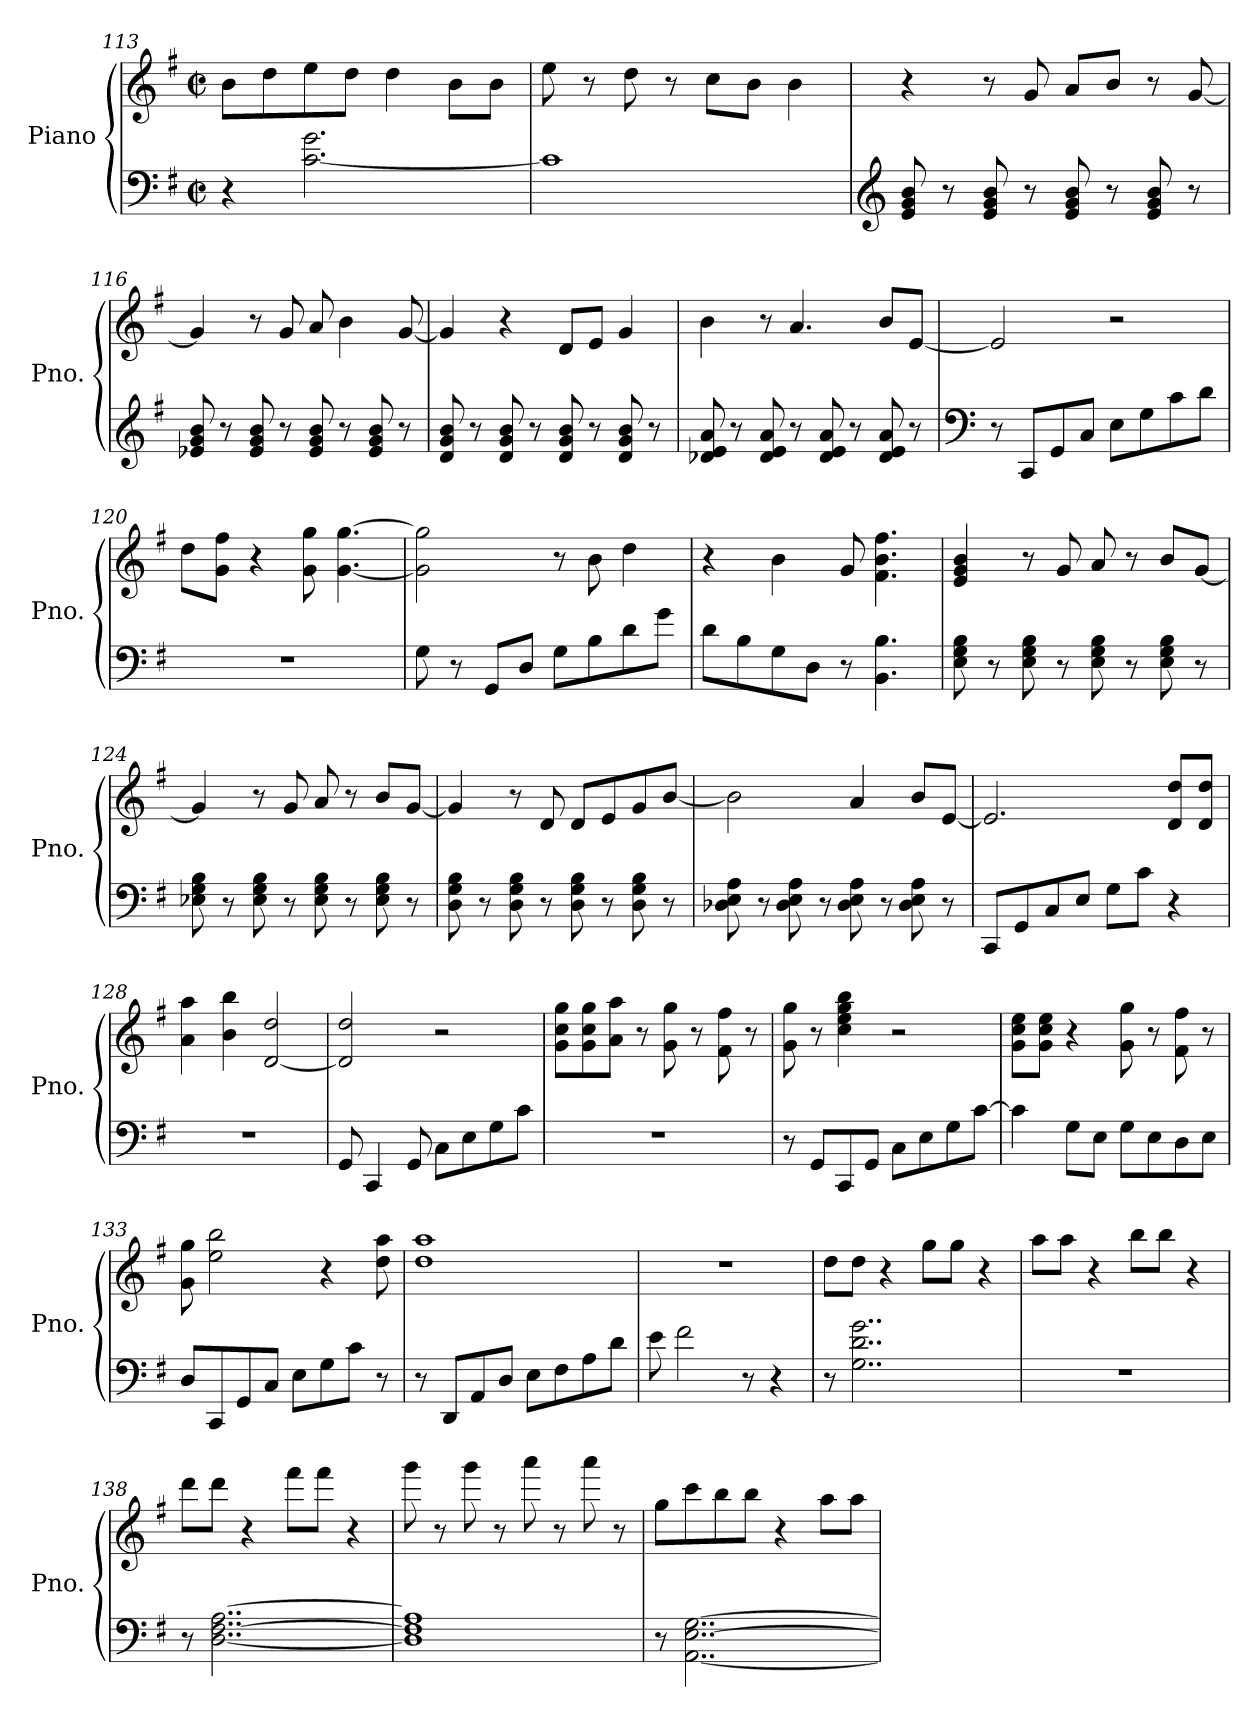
**kern	**kern
*part1	*part1
*staff2	*staff1
*I"Piano	*
*I'Pno.	*
*clefF4	*clefG2
*k[f#]	*k[f#]
*M2/2	*M2/2
*met(c|)	*met(c|)
=113	=113
4r	8b\L
.	8dd\
[2.c\ 2.g\	8ee\
.	8dd\J
.	4dd\
.	8b\L
.	8b\J
=114	=114
1c]	8ee\
.	8r
.	8dd\
.	8r
.	8cc\L
.	8b\J
.	4b\
!!LO:LB:g=z
=115	=115
*clefG2	*
8e/ 8g/ 8b/	4r
8r	.
8e/ 8g/ 8b/	8r
8r	8g/
8e/ 8g/ 8b/	8a/L
8r	8b/J
8e/ 8g/ 8b/	8r
8r	[8g/
=116	=116
8e-X/ 8g/ 8b/	4g/]
8r	.
8e-/ 8g/ 8b/	8r
8r	8g/
8e-/ 8g/ 8b/	8a/
8r	4b\
8e-/ 8g/ 8b/	.
8r	[8g/
=117	=117
8d/ 8g/ 8b/	4g/]
8r	.
8d/ 8g/ 8b/	4r
8r	.
8d/ 8g/ 8b/	8d/L
8r	8e/J
8d/ 8g/ 8b/	4g/
8r	.
=118	=118
8d-X/ 8e/ 8a/	4b\
8r	.
8d-/ 8e/ 8a/	8r
8r	4.a/
8d-/ 8e/ 8a/	.
8r	.
8d-/ 8e/ 8a/	8b/L
8r	[8e/J
!!LO:LB:g=z
=119	=119
*clefF4	*
8r	2e/]
8CC/L	.
8GG/	.
8C/J	.
8E\L	2r
8G\	.
8c\	.
8d\J	.
=120	=120
1r	8dd\L
.	8g\ 8ff#\J
.	4r
.	8g\ 8gg\
.	[4.g\ [4.gg\
=121	=121
8G\	2g\] 2gg\]
8r	.
8GG/L	.
8D/J	.
8G\L	8r
8B\	8b\
8d\	4dd\
8g\J	.
=122	=122
8d\L	4r
8B\	.
8G\	4b\
8D\J	.
8r	8g/
4.BB\ 4.B\	4.f#\ 4.b\ 4.ff#\
=123	=123
8E\ 8G\ 8B\	4e/ 4g/ 4b/
8r	.
8E\ 8G\ 8B\	8r
8r	8g/
8E\ 8G\ 8B\	8a/
8r	8r
8E\ 8G\ 8B\	8b/L
8r	[8g/J
!!LO:LB:g=z
=124	=124
8E-X\ 8G\ 8B\	4g/]
8r	.
8E-\ 8G\ 8B\	8r
8r	8g/
8E-\ 8G\ 8B\	8a/
8r	8r
8E-\ 8G\ 8B\	8b/L
8r	[8g/J
=125	=125
8D\ 8G\ 8B\	4g/]
8r	.
8D\ 8G\ 8B\	8r
8r	8d/
8D\ 8G\ 8B\	8d/L
8r	8e/
8D\ 8G\ 8B\	8g/
8r	[8b/J
=126	=126
8D-X\ 8E\ 8A\	2b\]
8r	.
8D-\ 8E\ 8A\	.
8r	.
8D-\ 8E\ 8A\	4a/
8r	.
8D-\ 8E\ 8A\	8b/L
8r	[8e/J
=127	=127
8CC/L	2.e/]
8GG/	.
8C/	.
8E/J	.
8G\L	.
8c\J	.
4r	8d/ 8dd/L
.	8d/ 8dd/J
=128	=128
1r	4a\ 4aa\
.	4b\ 4bb\
.	[2d/ 2dd/
!!LO:PB:g=z
=129	=129
8GG/	2d/] 2dd/
4CC/	.
8GG/	.
8C\L	2r
8E\	.
8G\	.
8c\J	.
=130	=130
1r	8g\ 8cc\ 8gg\L
.	8g\ 8cc\ 8gg\
.	8a\ 8aa\J
.	8r
.	8g\ 8gg\
.	8r
.	8f#\ 8ff#\
.	8r
=131	=131
8r	8g\ 8gg\
8GG/L	8r
8CC/	4cc\ 4ee\ 4gg\ 4bb\
8GG/J	.
8C\L	2r
8E\	.
8G\	.
[8c\J	.
=132	=132
4c\]	8g\ 8cc\ 8ee\L
.	8g\ 8cc\ 8ee\J
8G\L	4r
8E\J	.
8G\L	8g\ 8gg\
8E\	8r
8D\	8f#\ 8ff#\
8E\J	8r
=133	=133
8D/L	8g\ 8gg\
8CC/	2ee\ 2bb\
8GG/	.
8C/J	.
8E\L	.
8G\	4r
8c\J	.
8r	8dd\ 8aa\
!!LO:LB:g=z
=134	=134
8r	1dd 1aa
8DD/L	.
8AA/	.
8D/J	.
8E\L	.
8F#\	.
8A\	.
8d\J	.
=135	=135
8e\	1r
2f#\	.
8r	.
4r	.
=136	=136
8r	8dd\L
2..G\ 2..d\ 2..g\	8dd\J
.	4r
.	8gg\L
.	8gg\J
.	4r
=137	=137
1r	8aa\L
.	8aa\J
.	4r
.	8bb\L
.	8bb\J
.	4r
=138	=138
8r	8ddd\L
[2..D\ [2..F#\ [2..A\	8ddd\J
.	4r
.	8fff#\L
.	8fff#\J
.	4r
=139	=139
1D] 1F#] 1A]	8ggg\
.	8r
.	8ggg\
.	8r
.	8aaa\
.	8r
.	8aaa\
.	8r
!!LO:LB:g=z
=140	=140
8r	8gg\L
[2..AA\ [2..E\ [2..G\	8ccc\
.	8bb\
.	8bb\J
.	4r
.	8aa\L
.	8aa\J
=	=
*-	*-
